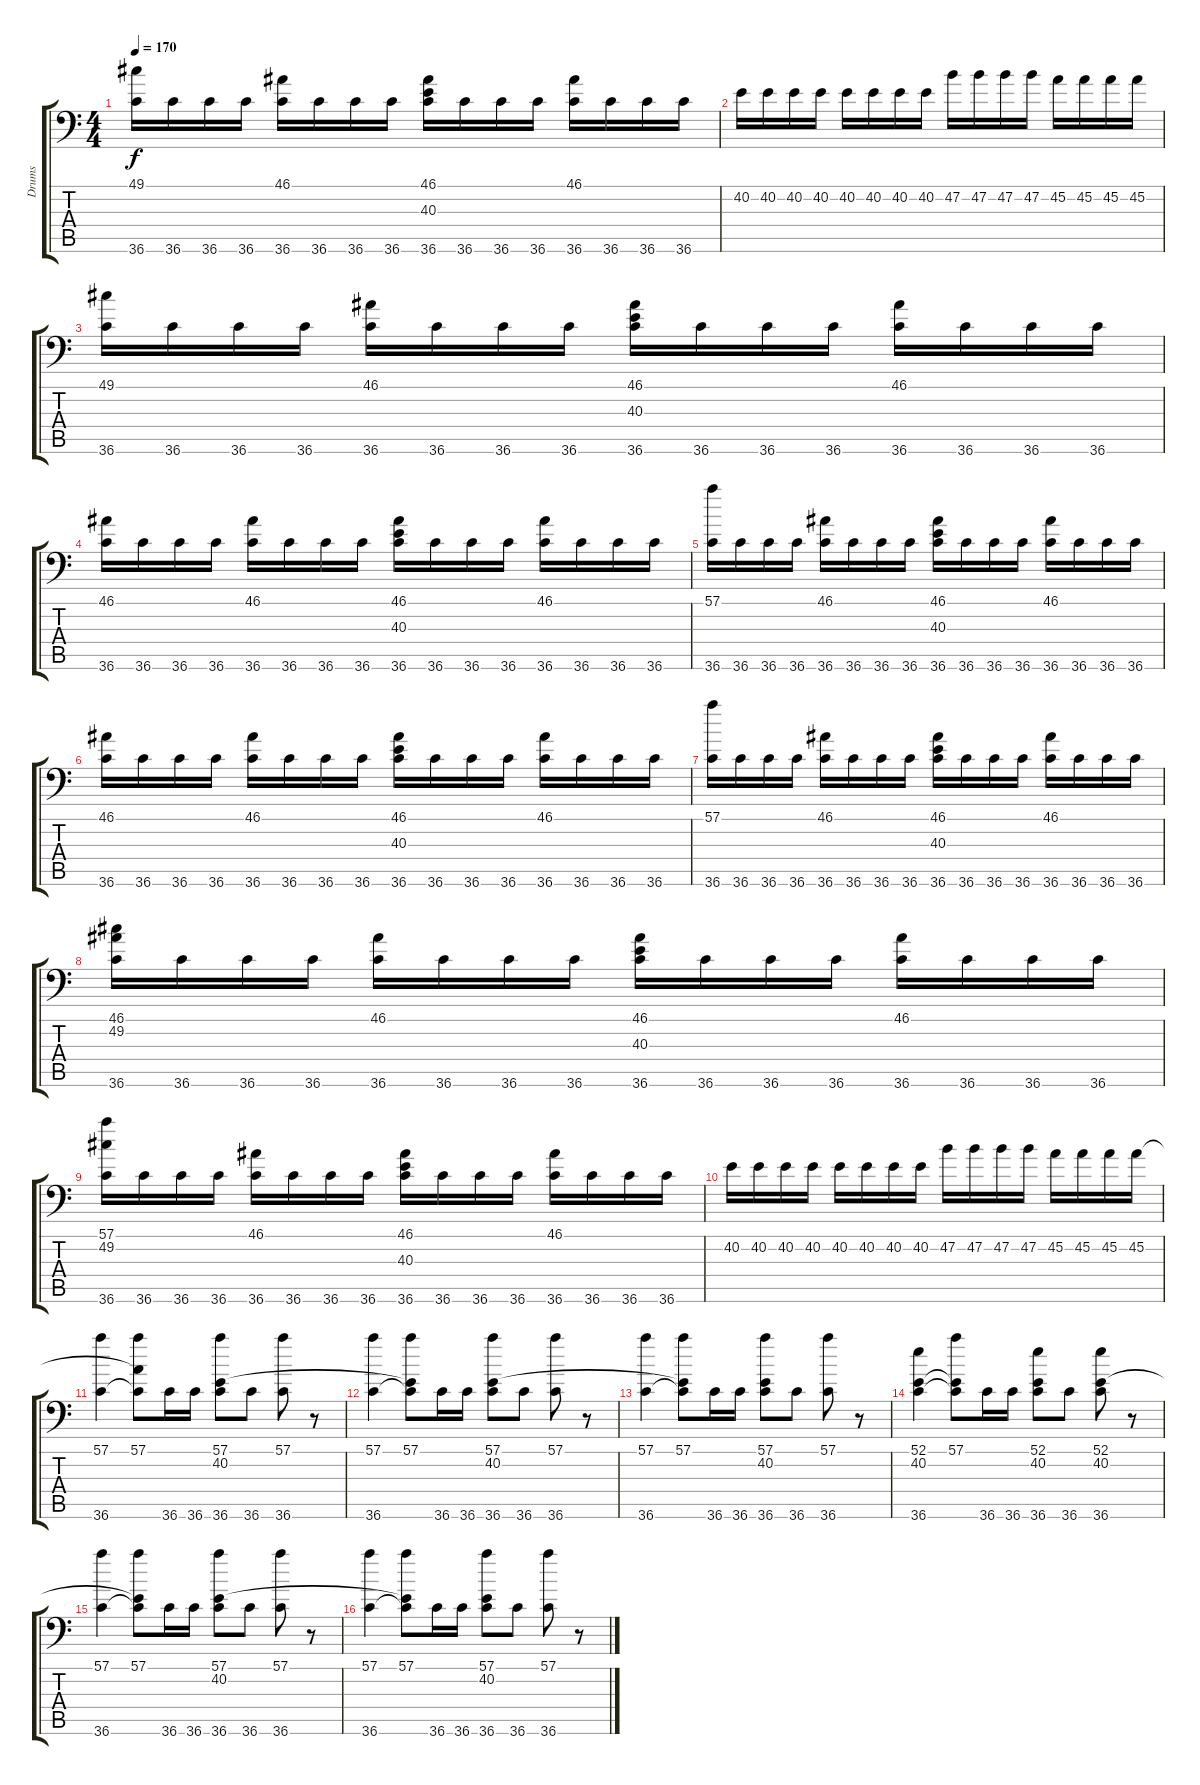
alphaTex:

\track ("Drums" "Drums") {instrument acousticgrandpiano}
\staff {score tabs}
\tuning (C-1 C-1 C-1 C-1 C-1 C-1) {hide}
\ts (4 4)
\tempo 170
\clef f4
\ks c
(49.1 36.6).16{dy f} 36.6.16 36.6.16 36.6.16 (46.1 36.6).16 36.6.16 36.6.16 36.6.16 (46.1 40.3 36.6).16 36.6.16 36.6.16 36.6.16 (46.1 36.6).16 36.6.16 36.6.16 36.6.16 |
40.2.16 40.2.16 40.2.16 40.2.16 40.2.16 40.2.16 40.2.16 40.2.16 47.2.16 47.2.16 47.2.16 47.2.16 45.2.16 45.2.16 45.2.16 45.2.16 |
(49.1 36.6).16 36.6.16 36.6.16 36.6.16 (46.1 36.6).16 36.6.16 36.6.16 36.6.16 (46.1 40.3 36.6).16 36.6.16 36.6.16 36.6.16 (46.1 36.6).16 36.6.16 36.6.16 36.6.16 |
(46.1 36.6).16 36.6.16 36.6.16 36.6.16 (46.1 36.6).16 36.6.16 36.6.16 36.6.16 (46.1 40.3 36.6).16 36.6.16 36.6.16 36.6.16 (46.1 36.6).16 36.6.16 36.6.16 36.6.16 |
(57.1 36.6).16 36.6.16 36.6.16 36.6.16 (46.1 36.6).16 36.6.16 36.6.16 36.6.16 (46.1 40.3 36.6).16 36.6.16 36.6.16 36.6.16 (46.1 36.6).16 36.6.16 36.6.16 36.6.16 |
(46.1 36.6).16 36.6.16 36.6.16 36.6.16 (46.1 36.6).16 36.6.16 36.6.16 36.6.16 (46.1 40.3 36.6).16 36.6.16 36.6.16 36.6.16 (46.1 36.6).16 36.6.16 36.6.16 36.6.16 |
(57.1 36.6).16 36.6.16 36.6.16 36.6.16 (46.1 36.6).16 36.6.16 36.6.16 36.6.16 (46.1 40.3 36.6).16 36.6.16 36.6.16 36.6.16 (46.1 36.6).16 36.6.16 36.6.16 36.6.16 |
(46.1 49.2 36.6).16 36.6.16 36.6.16 36.6.16 (46.1 36.6).16 36.6.16 36.6.16 36.6.16 (46.1 40.3 36.6).16 36.6.16 36.6.16 36.6.16 (46.1 36.6).16 36.6.16 36.6.16 36.6.16 |
(57.1 49.2 36.6).16 36.6.16 36.6.16 36.6.16 (46.1 36.6).16 36.6.16 36.6.16 36.6.16 (46.1 40.3 36.6).16 36.6.16 36.6.16 36.6.16 (46.1 36.6).16 36.6.16 36.6.16 36.6.16 |
40.2.16 40.2.16 40.2.16 40.2.16 40.2.16 40.2.16 40.2.16 40.2.16 47.2.16 47.2.16 47.2.16 47.2.16 45.2.16 45.2.16 45.2.16 45.2.16 |
(57.1 36.6).4 (57.1 45.2{t} 36.6{t}).8 36.6.16 36.6.16 (57.1 40.2 36.6).8 36.6.8 (57.1 36.6).8 r.8 |
(57.1 36.6).4 (57.1 40.2{t} 36.6{t}).8 36.6.16 36.6.16 (57.1 40.2 36.6).8 36.6.8 (57.1 36.6).8 r.8 |
(57.1 36.6).4 (57.1 40.2{t} 36.6{t}).8 36.6.16 36.6.16 (57.1 40.2 36.6).8 36.6.8 (57.1 36.6).8 r.8 |
(52.1 40.2 36.6).4 (57.1 40.2{t} 36.6{t}).8 36.6.16 36.6.16 (52.1 40.2 36.6).8 36.6.8 (52.1 40.2 36.6).8 r.8 |
(57.1 36.6).4 (57.1 40.2{t} 36.6{t}).8 36.6.16 36.6.16 (57.1 40.2 36.6).8 36.6.8 (57.1 36.6).8 r.8 |
(57.1 36.6).4 (57.1 40.2{t} 36.6{t}).8 36.6.16 36.6.16 (57.1 40.2 36.6).8 36.6.8 (57.1 36.6).8 r.8
